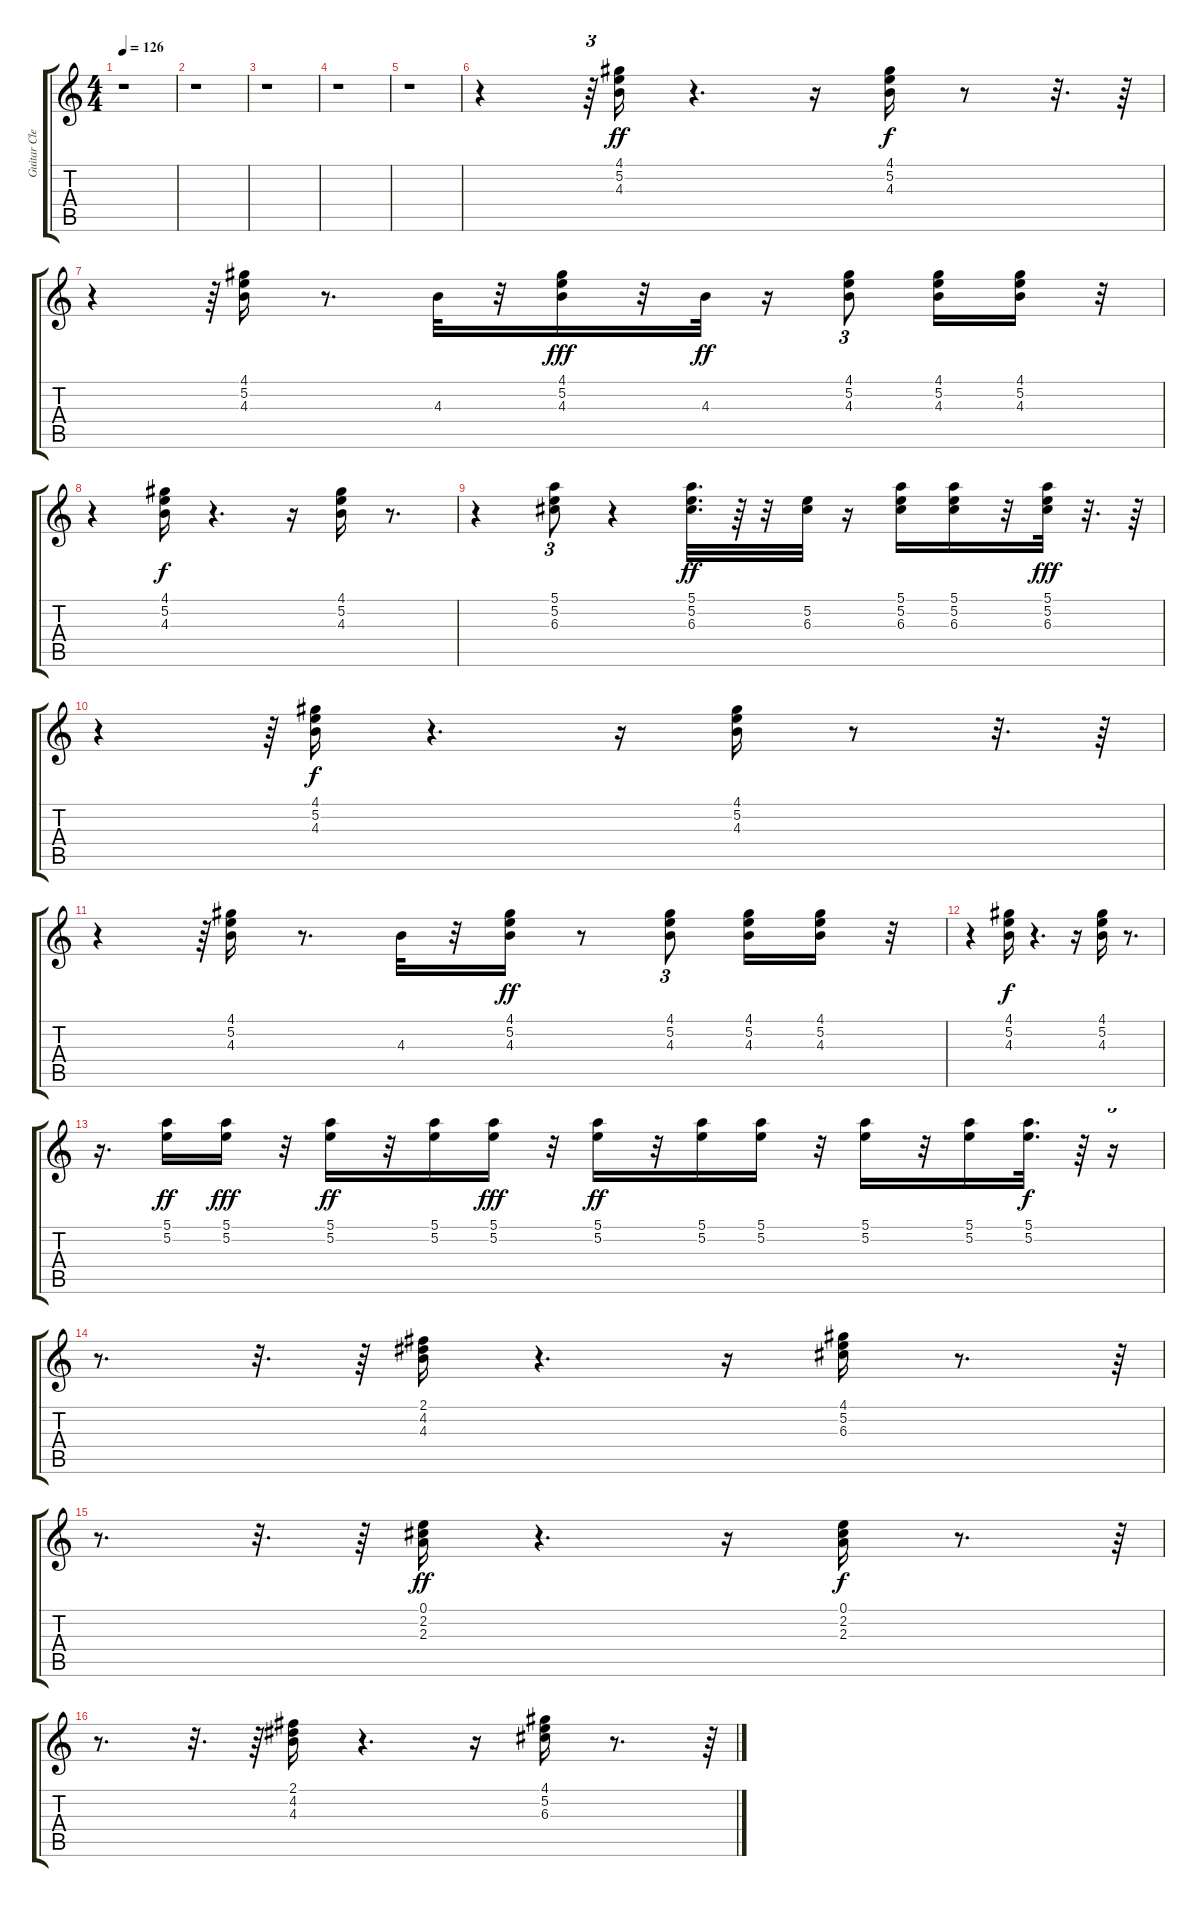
\track ("Guitar Clean" "Guitar Cle") {instrument electricguitarclean}
\staff {score tabs}
\tuning (E4 B3 G3 D3 A2 E2) {hide}
\ts (4 4)
\tempo 126
\clef g2
\ks c
r.1{dy fff} |
r.1 |
r.1 |
r.1 |
r.1 |
r.4 r.64{tu (3 2)} (4.1 5.2 4.3).16{dy ff} r.4{d} r.16 (4.1 5.2 4.3).16{dy f} r.8 r.32{d} r.64 |
r.4 r.64{tu (3 2)} (4.1 5.2 4.3).16 r.8{d} 4.3.32 r.32 (4.1 5.2 4.3).16{dy fff} r.32 4.3.32{dy ff} r.16 (4.1 5.2 4.3).8{tu (3 2)} (4.1 5.2 4.3).16 (4.1 5.2 4.3).16 r.32 |
r.4 (4.1 5.2 4.3).16{dy f} r.4{d} r.16 (4.1 5.2 4.3).16 r.8{d} |
r.4 (5.1 5.2 6.3).8{tu (3 2)} r.4 (5.1 5.2 6.3).32{d dy ff} r.64 r.32 (5.2 6.3).32 r.16 (5.1 5.2 6.3).16 (5.1 5.2 6.3).16 r.32 (5.1 5.2 6.3).32{dy fff} r.32{d} r.64 |
r.4 r.64{tu (3 2)} (4.1 5.2 4.3).16{dy f} r.4{d} r.16 (4.1 5.2 4.3).16 r.8 r.32{d} r.64 |
r.4 r.64{tu (3 2)} (4.1 5.2 4.3).16 r.8{d} 4.3.32 r.32 (4.1 5.2 4.3).16{dy ff} r.8 (4.1 5.2 4.3).8{tu (3 2)} (4.1 5.2 4.3).16 (4.1 5.2 4.3).16 r.32 |
r.4 (4.1 5.2 4.3).16{dy f} r.4{d} r.16 (4.1 5.2 4.3).16 r.8{d} |
r.16{d} (5.1 5.2).16{dy ff} (5.1 5.2).16{dy fff} r.32 (5.1 5.2).16{dy ff} r.32 (5.1 5.2).16 (5.1 5.2).16{dy fff} r.32 (5.1 5.2).16{dy ff} r.32 (5.1 5.2).16 (5.1 5.2).16 r.32 (5.1 5.2).16 r.32 (5.1 5.2).16 (5.1 5.2).32{d dy f} r.64 r.16{tu (3 2)} |
r.8{d} r.32{d} r.64 (2.1 4.2 4.3).16 r.4{d} r.16 (4.1 5.2 6.3).16 r.8{d} r.64{tu (3 2)} |
r.8{d} r.32{d} r.64 (0.1 2.2 2.3).16{dy ff} r.4{d} r.16 (0.1 2.2 2.3).16{dy f} r.8{d} r.64{tu (3 2)} |
r.8{d} r.32{d} r.64 (2.1 4.2 4.3).16 r.4{d} r.16 (4.1 5.2 6.3).16 r.8{d} r.64{tu (3 2)}
